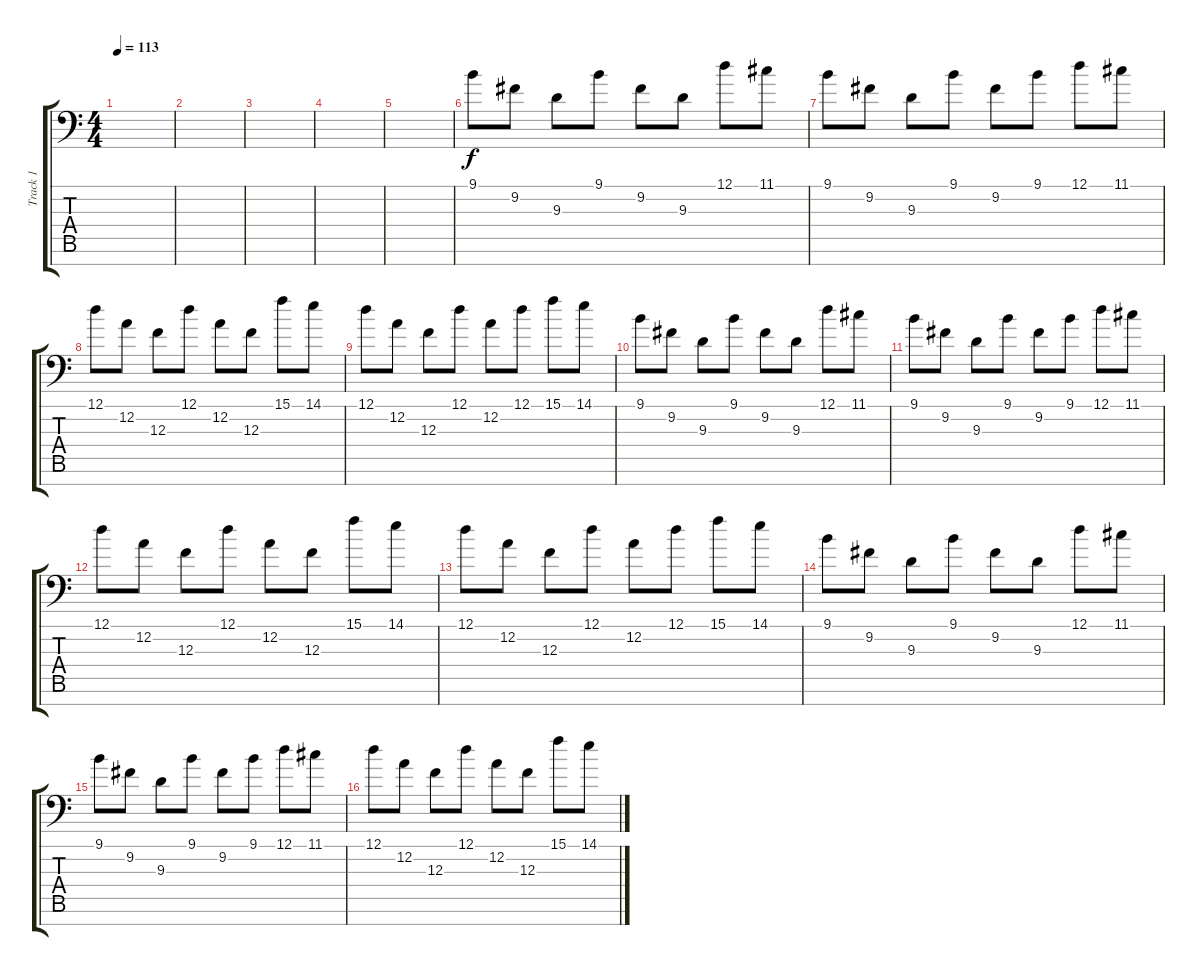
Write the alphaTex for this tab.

\track ("Track 1" "Track 1") {instrument harpsichord}
\staff {score tabs}
\tuning (D4 A3 F3 C3 G2 D2 G1) {hide}
\ts (4 4)
\tempo 113
\clef f4
\ks c
|
|
|
|
|
9.1.8 9.2.8 9.3.8 9.1.8 9.2.8 9.3.8 12.1.8 11.1.8 |
9.1.8 9.2.8 9.3.8 9.1.8 9.2.8 9.1.8 12.1.8 11.1.8 |
12.1.8 12.2.8 12.3.8 12.1.8 12.2.8 12.3.8 15.1.8 14.1.8 |
12.1.8 12.2.8 12.3.8 12.1.8 12.2.8 12.1.8 15.1.8 14.1.8 |
9.1.8 9.2.8 9.3.8 9.1.8 9.2.8 9.3.8 12.1.8 11.1.8 |
9.1.8 9.2.8 9.3.8 9.1.8 9.2.8 9.1.8 12.1.8 11.1.8 |
12.1.8 12.2.8 12.3.8 12.1.8 12.2.8 12.3.8 15.1.8 14.1.8 |
12.1.8 12.2.8 12.3.8 12.1.8 12.2.8 12.1.8 15.1.8 14.1.8 |
9.1.8 9.2.8 9.3.8 9.1.8 9.2.8 9.3.8 12.1.8 11.1.8 |
9.1.8 9.2.8 9.3.8 9.1.8 9.2.8 9.1.8 12.1.8 11.1.8 |
12.1.8 12.2.8 12.3.8 12.1.8 12.2.8 12.3.8 15.1.8 14.1.8
